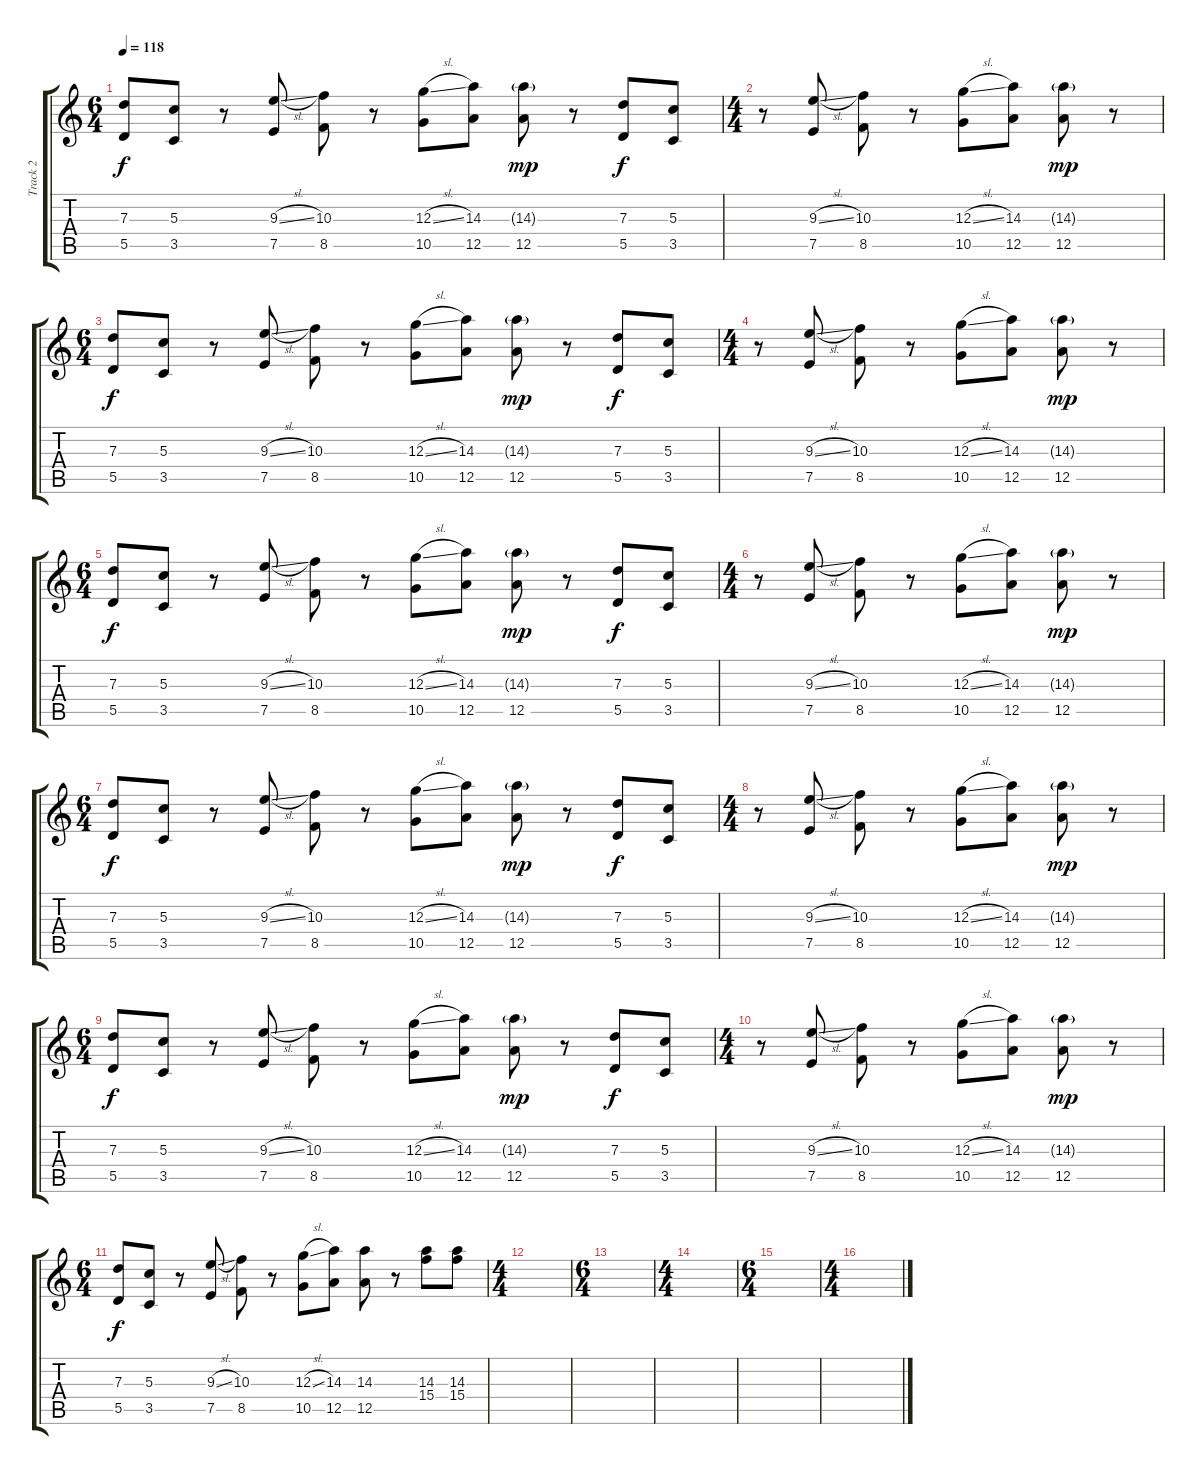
\track ("Track 2" "Track 2") {instrument electricguitarjazz}
\staff {score tabs}
\tuning (E4 B3 G3 D3 A2 E2) {hide}
\ts (6 4)
\tempo 118
\clef g2
\ks c
(7.3 5.5).8{dy f instrument electricguitarjazz} (5.3 3.5).8 r.8 (9.3{sl} 7.5).8 (10.3 8.5).8 r.8 (12.3{sl} 10.5).8 (14.3 12.5).8 (14.3{g} 12.5).8{dy mp} r.8 (7.3 5.5).8{dy f} (5.3 3.5).8 |
\ts (4 4)
r.8 (9.3{sl} 7.5).8 (10.3 8.5).8 r.8 (12.3{sl} 10.5).8 (14.3 12.5).8 (14.3{g} 12.5).8{dy mp} r.8 |
\ts (6 4)
(7.3 5.5).8{dy f} (5.3 3.5).8 r.8 (9.3{sl} 7.5).8 (10.3 8.5).8 r.8 (12.3{sl} 10.5).8 (14.3 12.5).8 (14.3{g} 12.5).8{dy mp} r.8 (7.3 5.5).8{dy f} (5.3 3.5).8 |
\ts (4 4)
r.8 (9.3{sl} 7.5).8 (10.3 8.5).8 r.8 (12.3{sl} 10.5).8 (14.3 12.5).8 (14.3{g} 12.5).8{dy mp} r.8 |
\ts (6 4)
(7.3 5.5).8{dy f} (5.3 3.5).8 r.8 (9.3{sl} 7.5).8 (10.3 8.5).8 r.8 (12.3{sl} 10.5).8 (14.3 12.5).8 (14.3{g} 12.5).8{dy mp} r.8 (7.3 5.5).8{dy f} (5.3 3.5).8 |
\ts (4 4)
r.8 (9.3{sl} 7.5).8 (10.3 8.5).8 r.8 (12.3{sl} 10.5).8 (14.3 12.5).8 (14.3{g} 12.5).8{dy mp} r.8 |
\ts (6 4)
(7.3 5.5).8{dy f} (5.3 3.5).8 r.8 (9.3{sl} 7.5).8 (10.3 8.5).8 r.8 (12.3{sl} 10.5).8 (14.3 12.5).8 (14.3{g} 12.5).8{dy mp} r.8 (7.3 5.5).8{dy f} (5.3 3.5).8 |
\ts (4 4)
r.8 (9.3{sl} 7.5).8 (10.3 8.5).8 r.8 (12.3{sl} 10.5).8 (14.3 12.5).8 (14.3{g} 12.5).8{dy mp} r.8 |
\ts (6 4)
(7.3 5.5).8{dy f} (5.3 3.5).8 r.8 (9.3{sl} 7.5).8 (10.3 8.5).8 r.8 (12.3{sl} 10.5).8 (14.3 12.5).8 (14.3{g} 12.5).8{dy mp} r.8 (7.3 5.5).8{dy f} (5.3 3.5).8 |
\ts (4 4)
r.8 (9.3{sl} 7.5).8 (10.3 8.5).8 r.8 (12.3{sl} 10.5).8 (14.3 12.5).8 (14.3{g} 12.5).8{dy mp} r.8 |
\ts (6 4)
(7.3 5.5).8{dy f} (5.3 3.5).8 r.8 (9.3{sl} 7.5).8 (10.3 8.5).8 r.8 (12.3{sl} 10.5).8 (14.3 12.5).8 (14.3 12.5).8 r.8 (14.3 15.4).8 (14.3 15.4).8 |
\ts (4 4)
|
\ts (6 4)
|
\ts (4 4)
|
\ts (6 4)
|
\ts (4 4)
